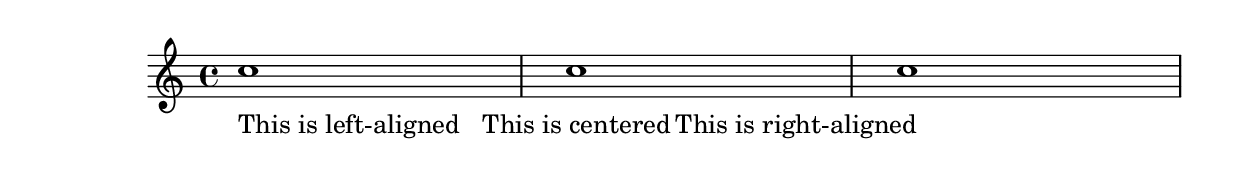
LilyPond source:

%% Do not edit this file; it is auto-generated from LSR http://lsr.dsi.unimi.it
%% This file is in the public domain.
\version "2.11.46"

\header {
  lsrtags = "text, vocal-music"

  texidoc = "
Horizontal alignment for lyrics cam be set by overriding the
@code{self-alignment-X} property of the @code{LyricText} object.
@code{#-1} is left, @code{#0} is center and @code{#1} is right;
however, you can use @code{#LEFT}, @code{#CENTER} and @code{#RIGHT} as
well. 

"
  doctitle = "Aligning lyrics"
} % begin verbatim
\layout { ragged-right = ##f }
\relative c'' {
  c1
  c1
  c1
}
\addlyrics {
  \once \override LyricText #'self-alignment-X = #LEFT
  "This is left-aligned"
  \once \override LyricText #'self-alignment-X = #CENTER
  "This is centered" 
  \once \override LyricText #'self-alignment-X = #1
  "This is right-aligned"
}
